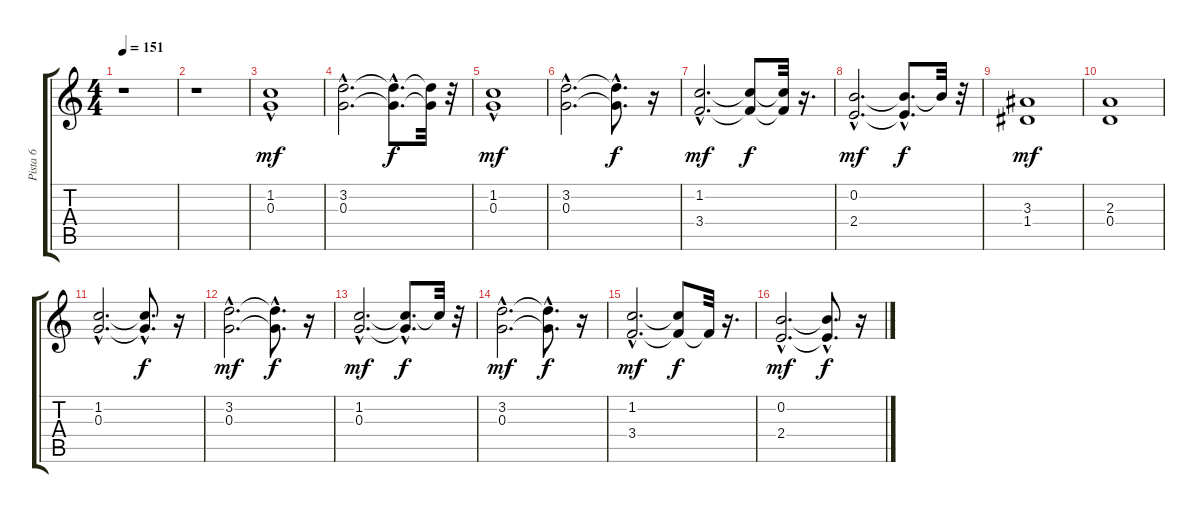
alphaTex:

\track ("Pista 6" "Pista 6") {instrument distortionguitar}
\staff {score tabs}
\tuning (E4 B3 G3 D3 A2 E2) {hide}
\ts (4 4)
\tempo 151
\clef g2
\ks c
r.1{dy f} |
r.1 |
(1.2 0.3{hac}).1{dy mf} |
(3.2{hac} 0.3{hac}).2{d} (3.2{hac t} 0.3{hac t}).8{d dy f} (3.2{t} 0.3{t}).32 r.32 |
(1.2 0.3{hac}).1{dy mf} |
(3.2{hac} 0.3{hac}).2{d} (3.2{hac t} 0.3{hac t}).8{d dy f} r.16 |
(1.2{hac} 3.4{hac}).2{d dy mf} (1.2{t} 3.4{t}).8{dy f} (1.2{t} 3.4{t}).32 r.16{d} |
(0.2{hac} 2.4{hac}).2{d dy mf} (0.2{hac t} 2.4{t}).8{d dy f} 0.2{t}.32 r.32 |
(3.3 1.4).1{dy mf} |
(2.3 0.4).1 |
(1.2{hac} 0.3{hac}).2{d} (1.2{hac t} 0.3{t}).8{d dy f} r.16 |
(3.2{hac} 0.3{hac}).2{d dy mf} (3.2{hac t} 0.3{hac t}).8{d dy f} r.16 |
(1.2{hac} 0.3{hac}).2{d dy mf} (1.2{hac t} 0.3{t}).8{d dy f} 1.2{t}.32 r.32 |
(3.2{hac} 0.3{hac}).2{d dy mf} (3.2{hac t} 0.3{hac t}).8{d dy f} r.16 |
(1.2{hac} 3.4{hac}).2{d dy mf} (1.2{t} 3.4{t}).8{dy f} 3.4{t}.32 r.16{d} |
(0.2{hac} 2.4{hac}).2{d dy mf} (0.2{hac t} 2.4{t}).8{d dy f} r.16
